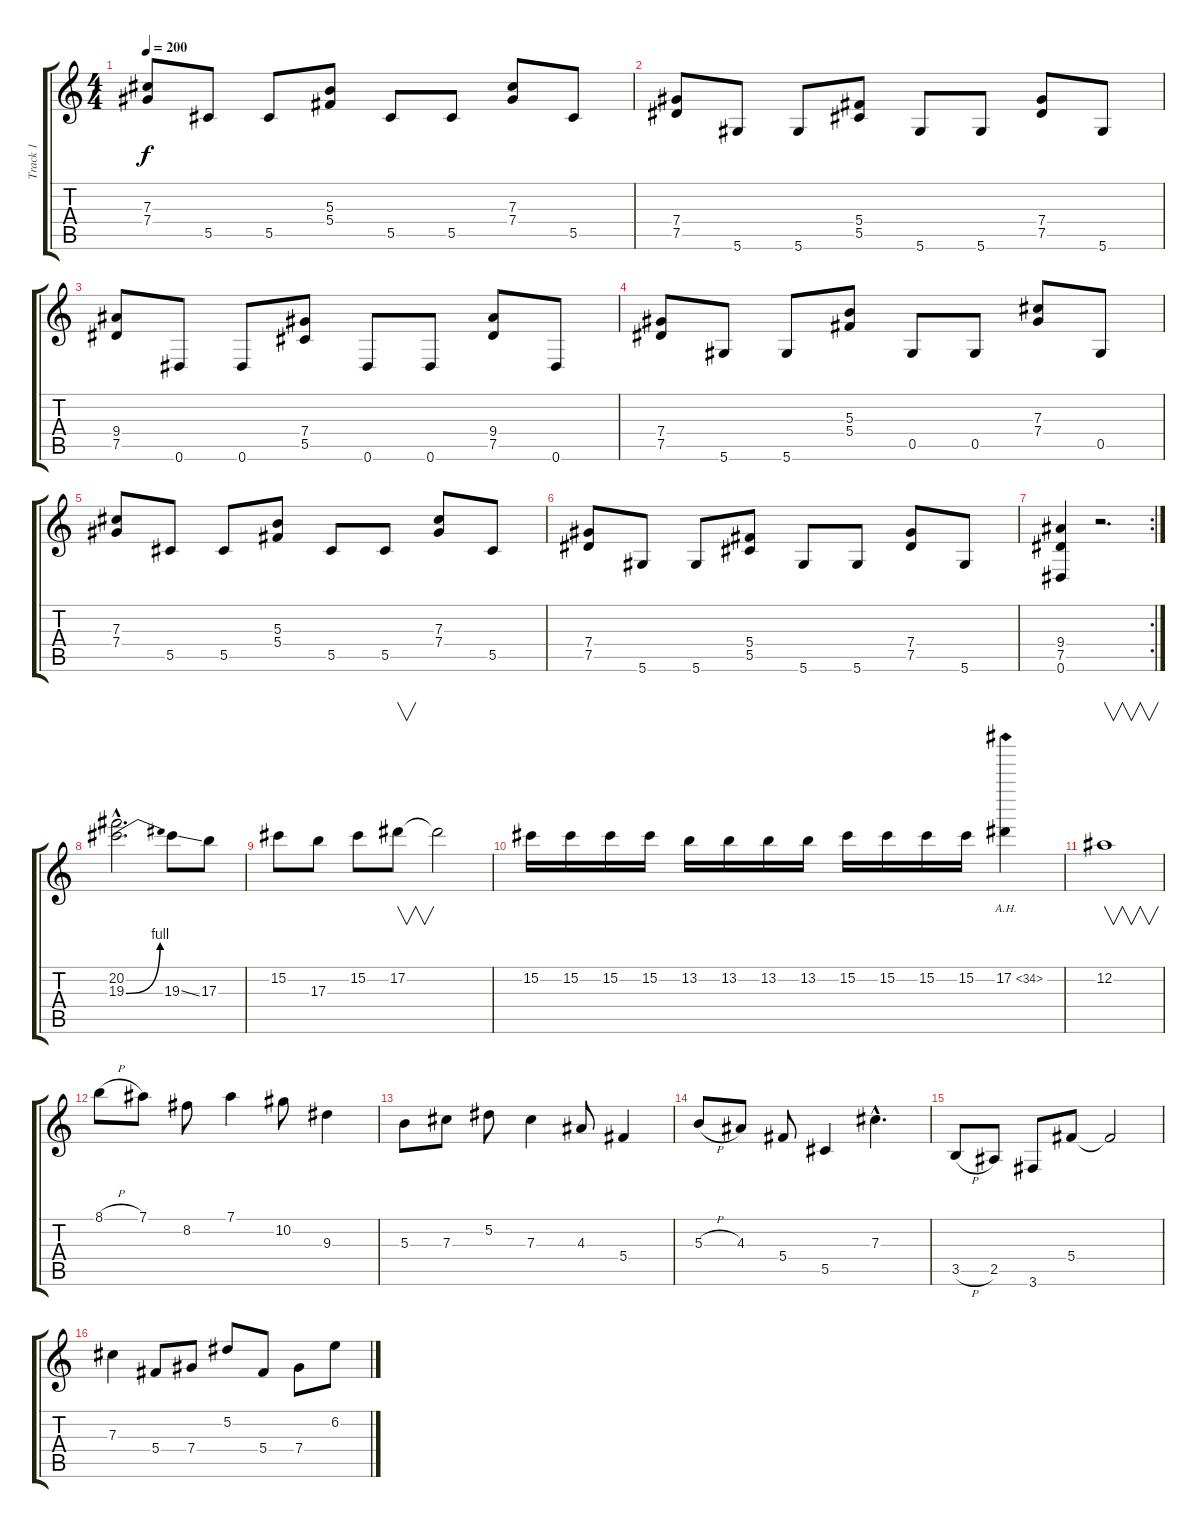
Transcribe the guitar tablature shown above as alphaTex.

\track ("Track 1" "Track 1") {instrument distortionguitar}
\staff {score tabs}
\tuning (Eb4 Bb3 Gb3 Db3 Ab2 Eb2) {hide}
\ts (4 4)
\tempo 200
\clef g2
\ks c
(7.3 7.4).8{dy f} 5.5.8 5.5.8 (5.3 5.4).8 5.5.8 5.5.8 (7.3 7.4).8 5.5.8 |
(7.4 7.5).8 5.6.8 5.6.8 (5.4 5.5).8 5.6.8 5.6.8 (7.4 7.5).8 5.6.8 |
(9.4 7.5).8 0.6.8 0.6.8 (7.4 5.5).8 0.6.8 0.6.8 (9.4 7.5).8 0.6.8 |
(7.4 7.5).8 5.6.8 5.6.8 (5.3 5.4).8 0.5.8 0.5.8 (7.3 7.4).8 0.5.8 |
(7.3 7.4).8 5.5.8 5.5.8 (5.3 5.4).8 5.5.8 5.5.8 (7.3 7.4).8 5.5.8 |
(7.4 7.5).8 5.6.8 5.6.8 (5.4 5.5).8 5.6.8 5.6.8 (7.4 7.5).8 5.6.8 |
\rc 2
(9.4 7.5 0.6).4 r.2{d} |
(20.2{hac} 19.3{be (bend 0 0 60 4) hac}).2{d volume 16} 19.3{ss}.8 17.3.8 |
15.2.8 17.3.8 15.2.8 17.2.8{v} 17.2{t}.2 |
15.2.16 15.2.16 15.2.16 15.2.16 13.2.16 13.2.16 13.2.16 13.2.16 15.2.16 15.2.16 15.2.16 15.2.16 17.2{ah 17}.4 |
12.2.1{v} |
8.1{h}.8 7.1.8 8.2.8 7.1.4 10.2.8 9.3.4 |
5.3.8 7.3.8 5.2.8 7.3.4 4.3.8 5.4.4 |
5.3{h}.8 4.3.8 5.4.8 5.5.4 7.3{hac}.4{d} |
3.5{h}.8 2.5.8 3.6.8 5.4.8 5.4{t}.2 |
7.3.4 5.4.8 7.4.8 5.2.8 5.4.8 7.4.8 6.2.8
